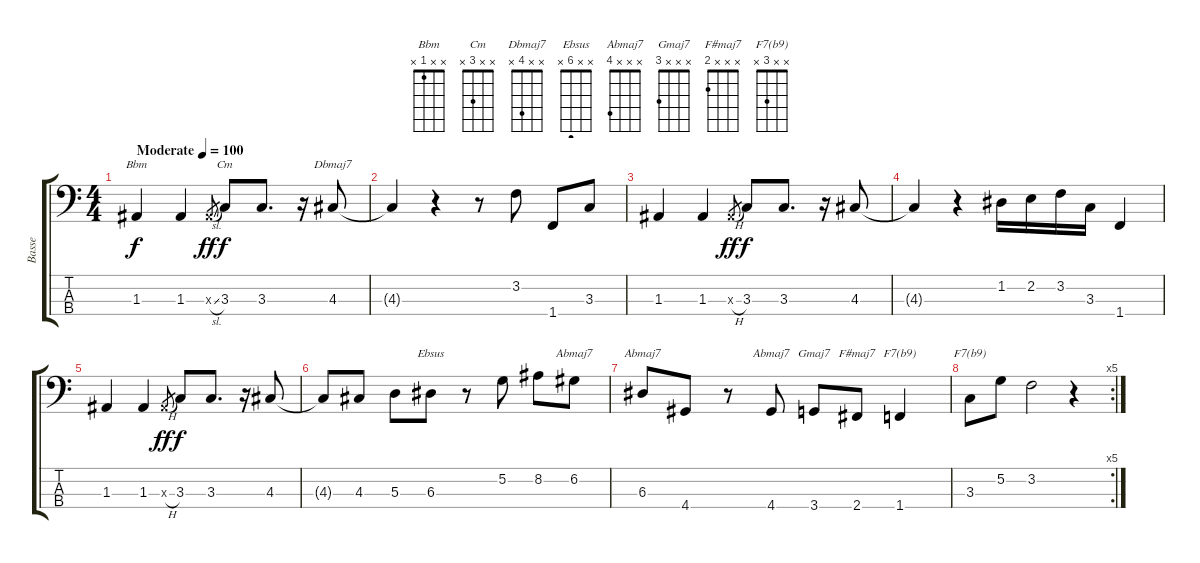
\track ("Basse" "Basse") {instrument acousticbass}
\staff {score tabs}
\tuning (G2 D2 A1 E1) {hide}
\chord ("Bbm" x x 1 x)
\chord ("Cm" x x 3 x)
\chord ("Dbmaj7" x x 4 x)
\chord ("Ebsus" x x 6 x)
\chord ("Abmaj7" x 6 x x)
\chord ("Abmaj7" x x 6 x)
\chord ("Abmaj7" x x x 4)
\chord ("Gmaj7" x x x 3)
\chord ("F#maj7" x x x 2)
\chord ("F7(b9)" x x x 1)
\chord ("F7(b9)" x x 3 x)
\ts (4 4)
\tempo (100 "Moderate")
\clef f4
\ks c
1.3.4{ch "Bbm" dy f instrument acousticbass} 1.3.4 1.3{sl x}.8{gr dy ff} 3.3.8{ch "Cm" dy f} 3.3.8{d} r.16 4.3.8{ch "Dbmaj7"} |
4.3{t}.4 r.4 r.8 3.2.8 1.4.8 3.3.8 |
1.3.4 1.3.4 1.3{h x}.8{gr dy ff} 3.3.8{dy f} 3.3.8{d} r.16 4.3.8 |
4.3{t}.4 r.4 1.2.16 2.2.16 3.2.16 3.3.16 1.4.4 |
1.3.4 1.3.4 1.3{h x}.8{gr dy ff} 3.3.8{dy f} 3.3.8{d} r.16 4.3.8 |
4.3{t}.8 4.3.8 5.3.8 6.3.8{ch "Ebsus"} r.8 5.2.8 8.2.8 6.2.8{ch "Abmaj7"} |
6.3.8{ch "Abmaj7"} 4.4.8 r.8 4.4.8{ch "Abmaj7"} 3.4.8{ch "Gmaj7"} 2.4.8{ch "F#maj7"} 1.4.4{ch "F7(b9)"} |
\rc 5
3.3.8{ch "F7(b9)"} 5.2.8 3.2.2 r.4
